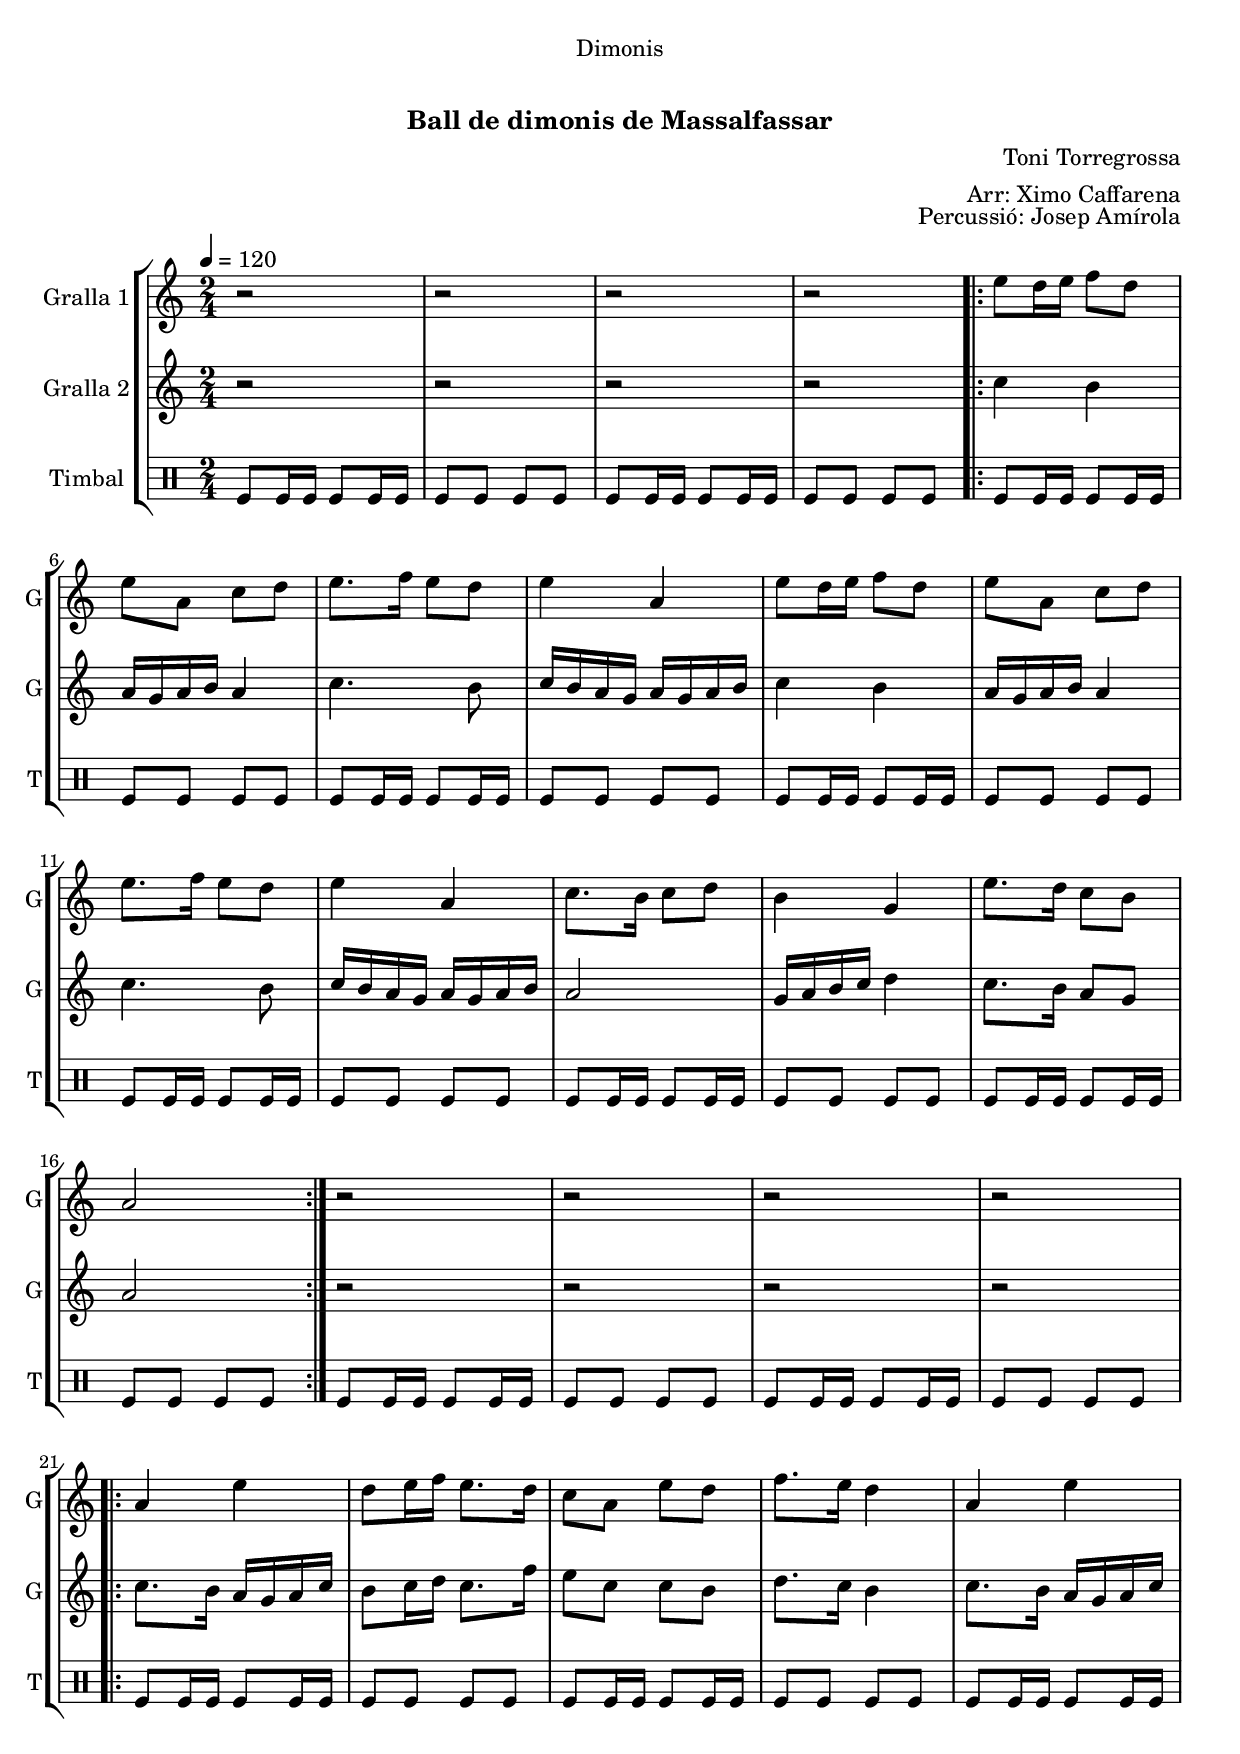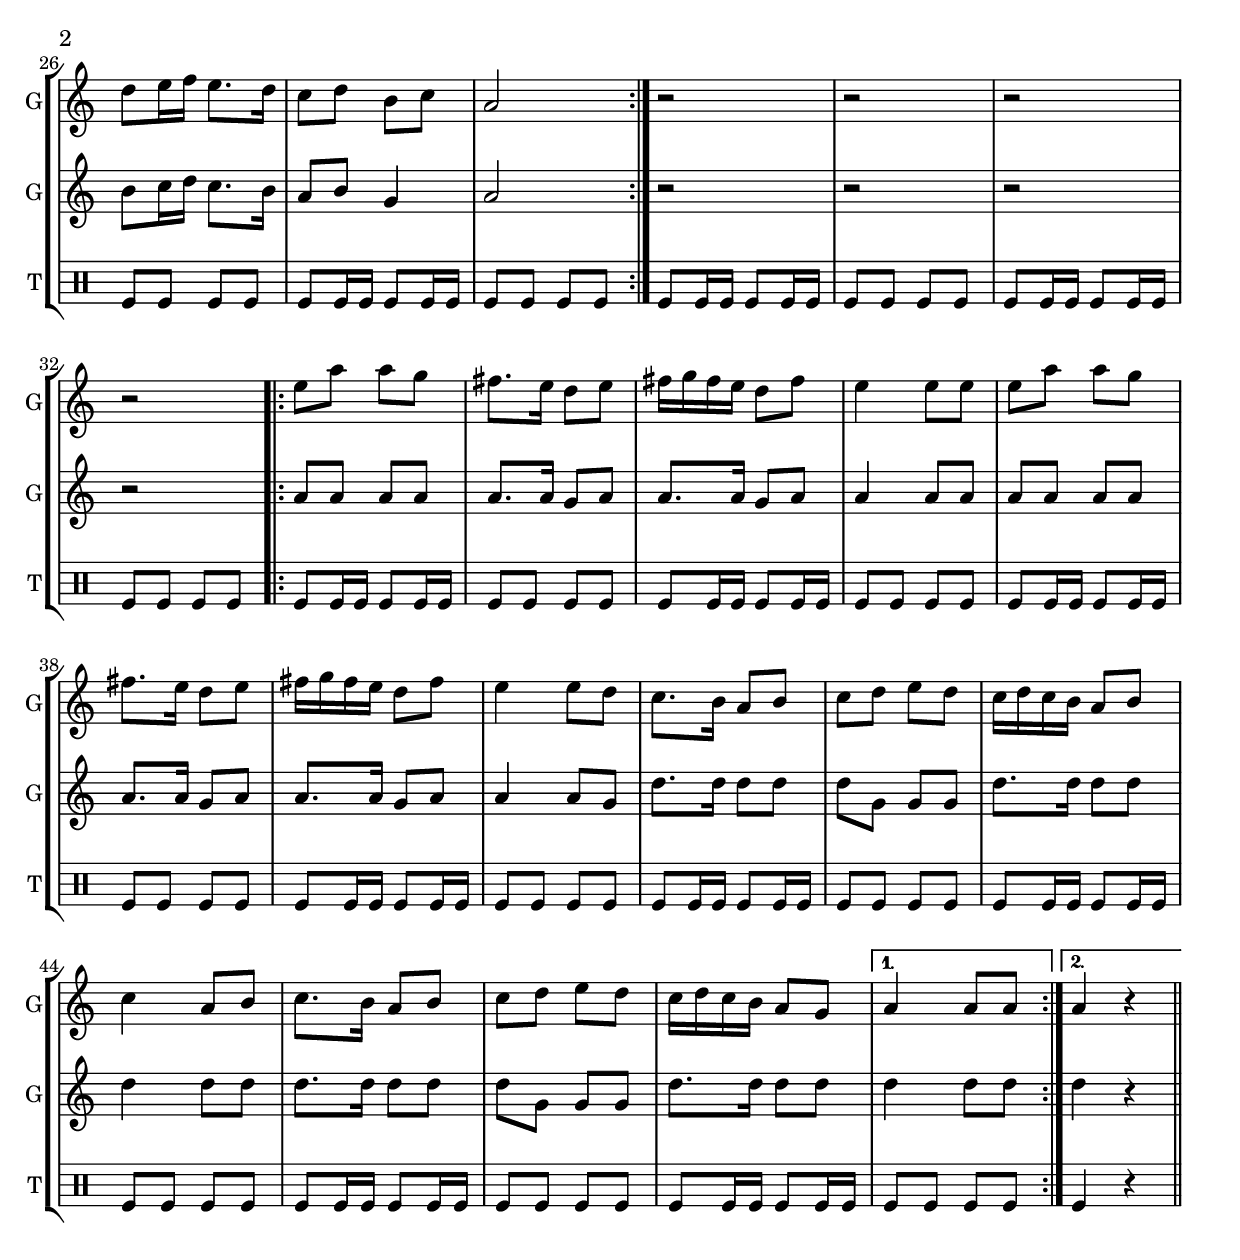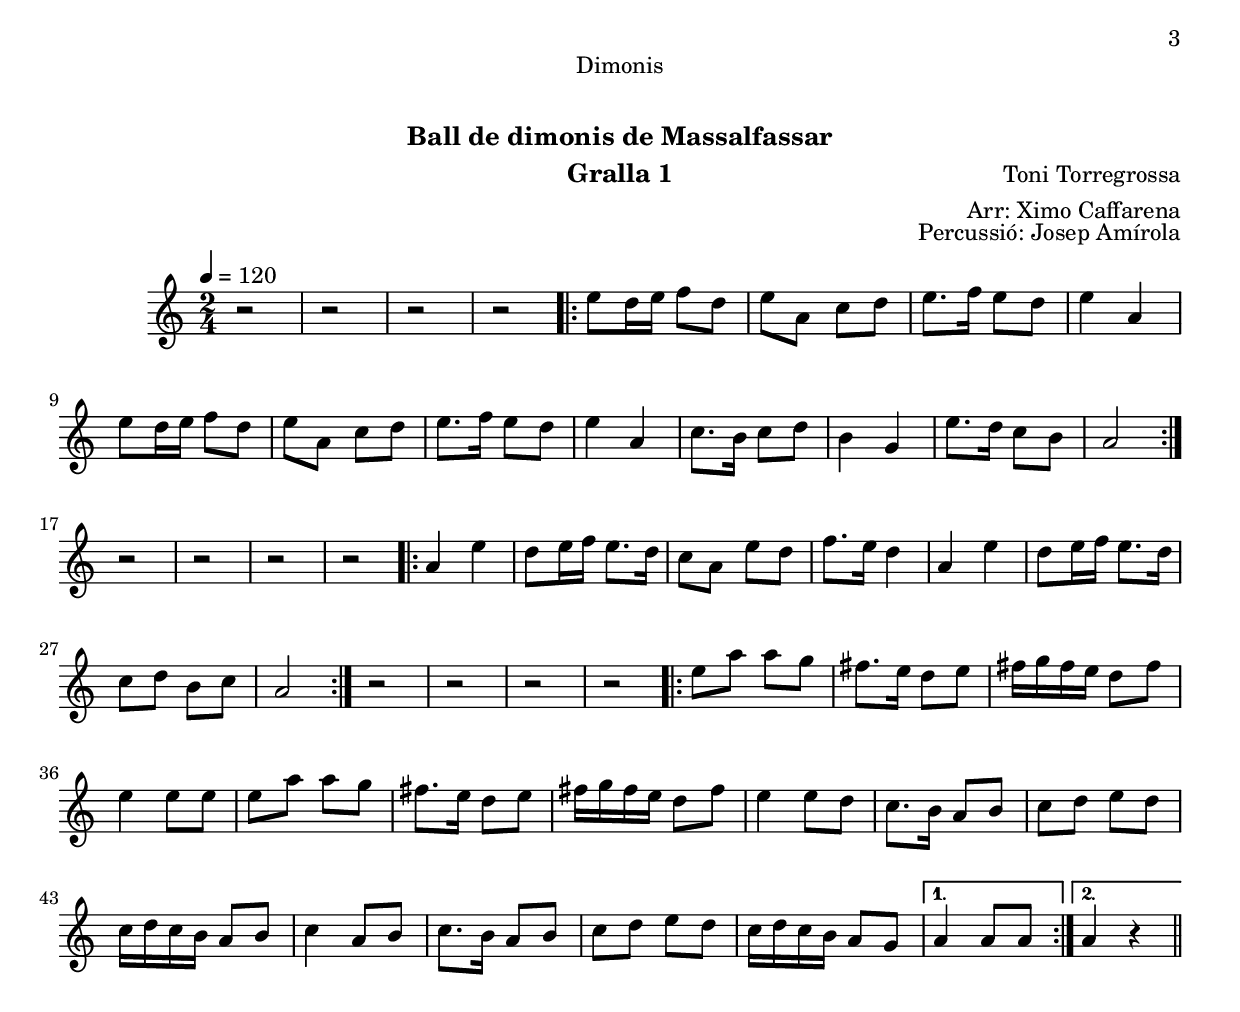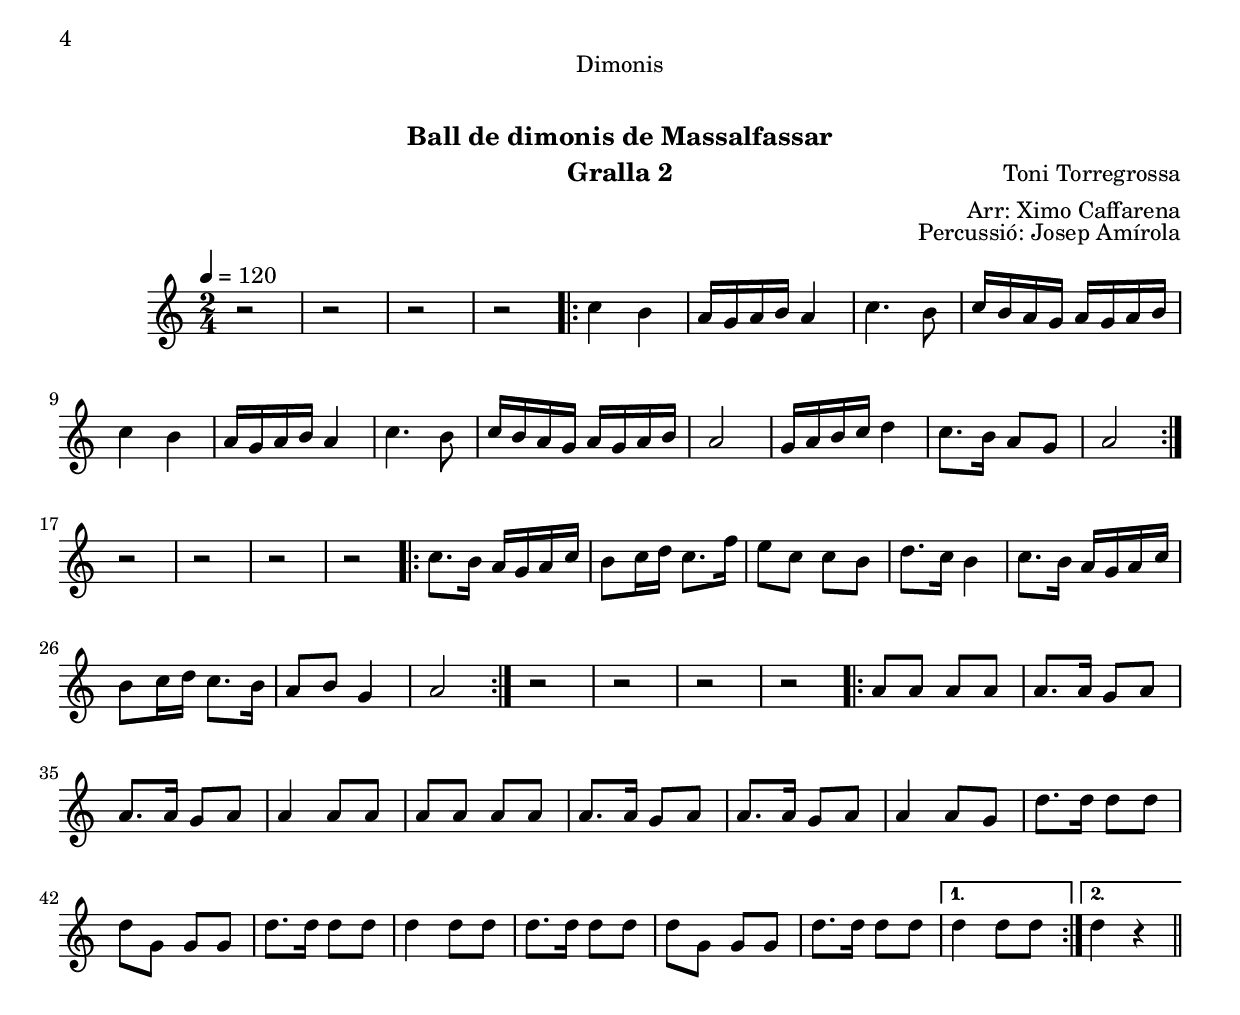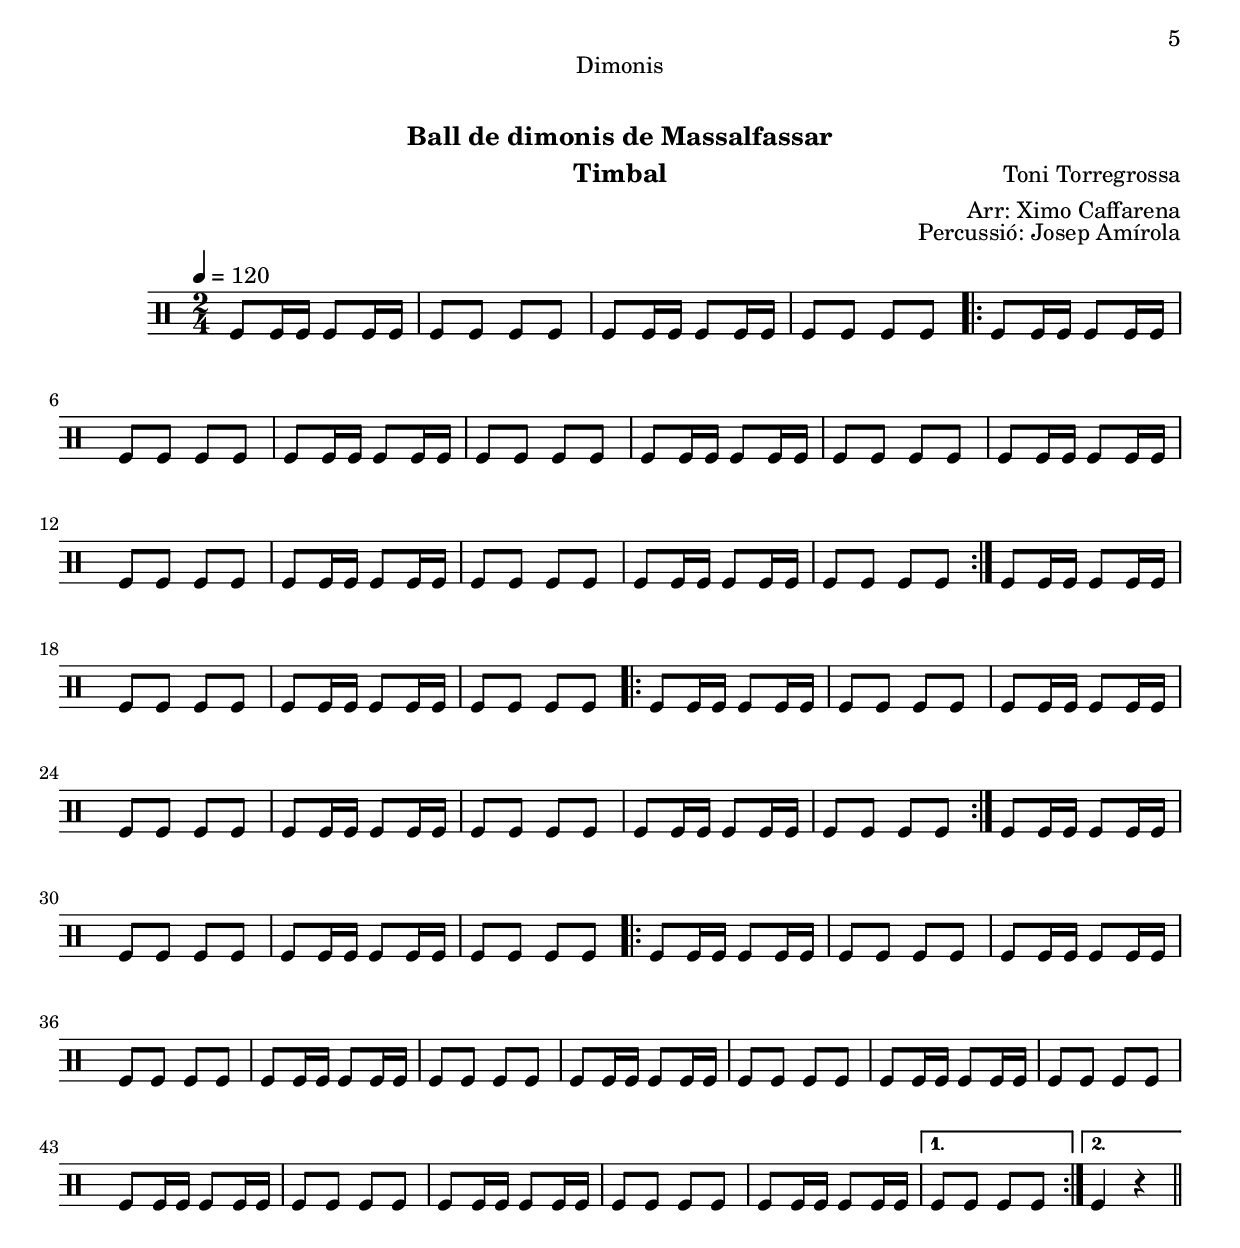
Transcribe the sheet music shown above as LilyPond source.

\version "2.22.1"

\header {
  dedication="Dimonis"
  title="             "
  subtitle="Ball de dimonis de Massalfassar"
  subsubtitle=""
  poet=""
  meter=""
  piece=""
  composer="Toni Torregrossa"
  arranger="Arr: Ximo Caffarena"
  opus="Percussió: Josep Amírola"
  instrument=" "
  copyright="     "
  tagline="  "
}

liniaroAa =
\relative e''
{
  \tempo 4=120
  \clef treble
  \key c \major
  \time 2/4
  r2  |
  r2  |
  r2  |
  r2  |
  %05
  \repeat volta 2 { e8 d16 e f8 d  |
  e8 a, c d  |
  e8. f16 e8 d  |
  e4 a,  |
  e'8 d16 e f8 d  |
  %10
  e8 a, c d  |
  e8. f16 e8 d  |
  e4 a,  |
  c8. b16 c8 d  |
  b4 g  |
  %15
  e'8. d16 c8 b  |
  a2  | }
  r2  |
  r2  |
  r2  |
  %20
  r2  |
  \repeat volta 2 { a4 e'  |
  d8 e16 f e8. d16  |
  c8 a e' d  |
  f8. e16 d4  |
  %25
  a4 e'  |
  d8 e16 f e8. d16  |
  c8 d b c  |
  a2  | }
  r2  |
  %30
  r2  |
  r2  |
  r2  |
  \repeat volta 2 { e'8 a a g  |
  fis8. e16 d8 e  |
  %35
  fis16 g fis e d8 fis  |
  e4 e8 e  |
  e8 a a g  |
  fis8. e16 d8 e  |
  fis16 g fis e d8 fis  |
  %40
  e4 e8 d  |
  c8. b16 a8 b  |
  c8 d e d  |
  c16 d c b a8 b  |
  c4 a8 b  |
  %45
  c8. b16 a8 b  |
  c8 d e d  |
  c16 d c b a8 g }
  \alternative { { a4 a8 a }
  { a4 r } } \bar "||"
}

liniaroAb =
\relative c''
{
  \tempo 4=120
  \clef treble
  \key c \major
  \time 2/4
  r2  |
  r2  |
  r2  |
  r2  |
  %05
  \repeat volta 2 { c4 b  |
  a16 g a b a4  |
  c4. b8  |
  c16 b a g a g a b  |
  c4 b  |
  %10
  a16 g a b a4  |
  c4. b8  |
  c16 b a g a g a b  |
  a2  |
  g16 a b c d4  |
  %15
  c8. b16 a8 g  |
  a2  | }
  r2  |
  r2  |
  r2  |
  %20
  r2  |
  \repeat volta 2 { c8. b16 a g a c  |
  b8 c16 d c8. f16  |
  e8 c c b  |
  d8. c16 b4  |
  %25
  c8. b16 a g a c  |
  b8 c16 d c8. b16  |
  a8 b g4  |
  a2  | }
  r2  |
  %30
  r2  |
  r2  |
  r2  |
  \repeat volta 2 { a8 a a a  |
  a8. a16 g8 a  |
  %35
  a8. a16 g8 a  |
  a4 a8 a  |
  a8 a a a  |
  a8. a16 g8 a  |
  a8. a16 g8 a  |
  %40
  a4 a8 g  |
  d'8. d16 d8 d  |
  d8 g, g g  |
  d'8. d16 d8 d  |
  d4 d8 d  |
  %45
  d8. d16 d8 d  |
  d8 g, g g  |
  d'8. d16 d8 d }
  \alternative { { d4 d8 d }
  { d4 r } } \bar "||"
}

liniaroAc =
\drummode
{
  \tempo 4=120
  \time 2/4
  tomfl8 tomfl16 tomfl tomfl8 tomfl16 tomfl  |
  tomfl8 tomfl tomfl tomfl  |
  tomfl8 tomfl16 tomfl tomfl8 tomfl16 tomfl  |
  tomfl8 tomfl tomfl tomfl  |
  %05
  \repeat volta 2 { tomfl8 tomfl16 tomfl tomfl8 tomfl16 tomfl  |
  tomfl8 tomfl tomfl tomfl  |
  tomfl8 tomfl16 tomfl tomfl8 tomfl16 tomfl  |
  tomfl8 tomfl tomfl tomfl  |
  tomfl8 tomfl16 tomfl tomfl8 tomfl16 tomfl  |
  %10
  tomfl8 tomfl tomfl tomfl  |
  tomfl8 tomfl16 tomfl tomfl8 tomfl16 tomfl  |
  tomfl8 tomfl tomfl tomfl  |
  tomfl8 tomfl16 tomfl tomfl8 tomfl16 tomfl  |
  tomfl8 tomfl tomfl tomfl  |
  %15
  tomfl8 tomfl16 tomfl tomfl8 tomfl16 tomfl  |
  tomfl8 tomfl tomfl tomfl  | }
  tomfl8 tomfl16 tomfl tomfl8 tomfl16 tomfl  |
  tomfl8 tomfl tomfl tomfl  |
  tomfl8 tomfl16 tomfl tomfl8 tomfl16 tomfl  |
  %20
  tomfl8 tomfl tomfl tomfl  |
  \repeat volta 2 { tomfl8 tomfl16 tomfl tomfl8 tomfl16 tomfl  |
  tomfl8 tomfl tomfl tomfl  |
  tomfl8 tomfl16 tomfl tomfl8 tomfl16 tomfl  |
  tomfl8 tomfl tomfl tomfl  |
  %25
  tomfl8 tomfl16 tomfl tomfl8 tomfl16 tomfl  |
  tomfl8 tomfl tomfl tomfl  |
  tomfl8 tomfl16 tomfl tomfl8 tomfl16 tomfl  |
  tomfl8 tomfl tomfl tomfl  | }
  tomfl8 tomfl16 tomfl tomfl8 tomfl16 tomfl  |
  %30
  tomfl8 tomfl tomfl tomfl  |
  tomfl8 tomfl16 tomfl tomfl8 tomfl16 tomfl  |
  tomfl8 tomfl tomfl tomfl  |
  \repeat volta 2 { tomfl8 tomfl16 tomfl tomfl8 tomfl16 tomfl  |
  tomfl8 tomfl tomfl tomfl  |
  %35
  tomfl8 tomfl16 tomfl tomfl8 tomfl16 tomfl  |
  tomfl8 tomfl tomfl tomfl  |
  tomfl8 tomfl16 tomfl tomfl8 tomfl16 tomfl  |
  tomfl8 tomfl tomfl tomfl  |
  tomfl8 tomfl16 tomfl tomfl8 tomfl16 tomfl  |
  %40
  tomfl8 tomfl tomfl tomfl  |
  tomfl8 tomfl16 tomfl tomfl8 tomfl16 tomfl  |
  tomfl8 tomfl tomfl tomfl  |
  tomfl8 tomfl16 tomfl tomfl8 tomfl16 tomfl  |
  tomfl8 tomfl tomfl tomfl  |
  %45
  tomfl8 tomfl16 tomfl tomfl8 tomfl16 tomfl  |
  tomfl8 tomfl tomfl tomfl  |
  tomfl8 tomfl16 tomfl tomfl8 tomfl16 tomfl }
  \alternative { { tomfl8 tomfl tomfl tomfl }
  { tomfl4 r } } \bar "||"
}

\bookpart {
  \score {
    \new StaffGroup {
      \override Score.RehearsalMark #'self-alignment-X = #LEFT
      <<
        \new Staff \with {instrumentName = #"Gralla 1" shortInstrumentName = #"G"} \liniaroAa
        \new Staff \with {instrumentName = #"Gralla 2" shortInstrumentName = #"G"} \liniaroAb
        \new DrumStaff \with {instrumentName = #"Timbal" shortInstrumentName = #"T"} \liniaroAc
      >>
    }
    \layout {}
  }
  \score { \unfoldRepeats
    \new StaffGroup {
      \override Score.RehearsalMark #'self-alignment-X = #LEFT
      <<
        \new Staff \with {instrumentName = #"Gralla 1" shortInstrumentName = #"G"} \liniaroAa
        \new Staff \with {instrumentName = #"Gralla 2" shortInstrumentName = #"G"} \liniaroAb
        \new DrumStaff \with {instrumentName = #"Timbal" shortInstrumentName = #"T"} \liniaroAc
      >>
    }
    \midi {
      \set Staff.midiInstrument = "oboe"
      \set DrumStaff.midiInstrument = "drums"
    }
  }
}

\bookpart {
  \header {instrument="Gralla 1"}
  \score {
    \new StaffGroup {
      \override Score.RehearsalMark #'self-alignment-X = #LEFT
      <<
        \new Staff \liniaroAa
      >>
    }
    \layout {}
  }
  \score { \unfoldRepeats
    \new StaffGroup {
      \override Score.RehearsalMark #'self-alignment-X = #LEFT
      <<
        \new Staff \liniaroAa
      >>
    }
    \midi {
      \set Staff.midiInstrument = "oboe"
      \set DrumStaff.midiInstrument = "drums"
    }
  }
}

\bookpart {
  \header {instrument="Gralla 2"}
  \score {
    \new StaffGroup {
      \override Score.RehearsalMark #'self-alignment-X = #LEFT
      <<
        \new Staff \liniaroAb
      >>
    }
    \layout {}
  }
  \score { \unfoldRepeats
    \new StaffGroup {
      \override Score.RehearsalMark #'self-alignment-X = #LEFT
      <<
        \new Staff \liniaroAb
      >>
    }
    \midi {
      \set Staff.midiInstrument = "oboe"
      \set DrumStaff.midiInstrument = "drums"
    }
  }
}

\bookpart {
  \header {instrument="Timbal"}
  \score {
    \new StaffGroup {
      \override Score.RehearsalMark #'self-alignment-X = #LEFT
      <<
        \new DrumStaff \liniaroAc
      >>
    }
    \layout {}
  }
  \score { \unfoldRepeats
    \new StaffGroup {
      \override Score.RehearsalMark #'self-alignment-X = #LEFT
      <<
        \new DrumStaff \liniaroAc
      >>
    }
    \midi {
      \set Staff.midiInstrument = "oboe"
      \set DrumStaff.midiInstrument = "drums"
    }
  }
}

